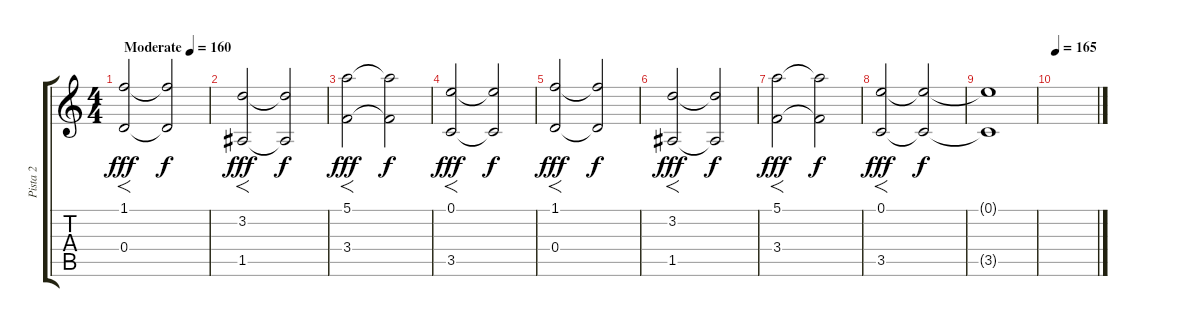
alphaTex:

\track ("Pista 2" "Pista 2") {instrument electricguitarclean}
\staff {score tabs}
\tuning (E4 B3 G3 D3 A2 E2) {hide}
\ts (4 4)
\tempo (160 "Moderate")
\tempo 140
\tempo (160 "Moderate")
\clef g2
\ks c
(1.1 0.4).2{f dy fff instrument electricguitarclean} (1.1{t} 0.4{t}).2{dy f} |
(3.2 1.5).2{f dy fff} (3.2{t} 1.5{t}).2{dy f} |
(5.1 3.4).2{f dy fff} (5.1{t} 3.4{t}).2{dy f} |
(0.1 3.5).2{f dy fff} (0.1{t} 3.5{t}).2{dy f} |
(1.1 0.4).2{f dy fff} (1.1{t} 0.4{t}).2{dy f} |
(3.2 1.5).2{f dy fff} (3.2{t} 1.5{t}).2{dy f} |
(5.1 3.4).2{f dy fff} (5.1{t} 3.4{t}).2{dy f} |
(0.1 3.5).2{f dy fff} (0.1{t} 3.5{t}).2{dy f} |
(0.1{t} 3.5{t}).1 |
\tempo 165
